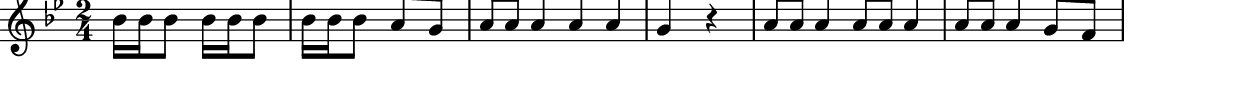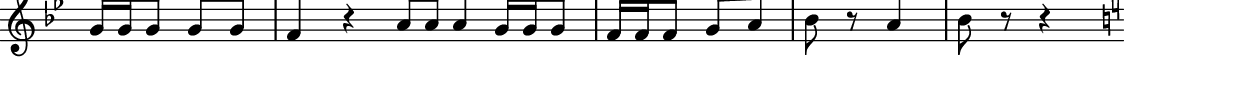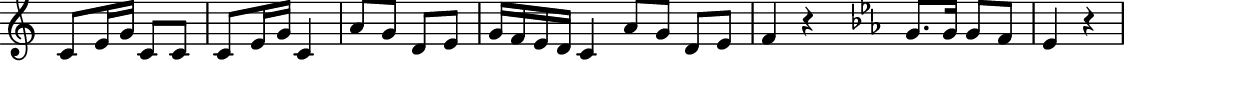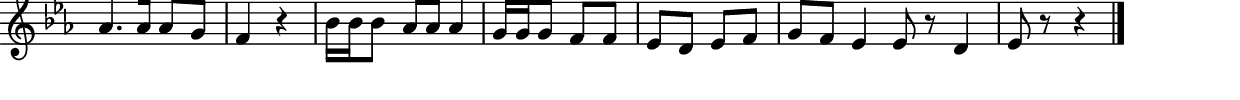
% MusicXML to Lilypond converter by Kovi

% Analyzing...
% 1 parts
% 1 Staff
% forceBassClefActive = 
melody = {
% 113 notes in the part
% 1 voices

\new Staff
\new Voice {
% 113 notes
% 28 mesaures

% Measure 1
\clef "treble"
\key bes \major
\repeat volta 2 {
\time 2/4 
bes'16 bes'16 bes'8 bes'16 bes'16 bes'8 
% Measure 2
bes'16 bes'16 bes'8 a'8 g'8 
% Measure 3
a'16 a'16 a'8 a'8 a'8 
% Measure 4
g'4 r4 
% Measure 5
}\alternative {
{a'16 a'16 a'8 a'16 a'16 a'8 
% Measure 6
a'16 a'16 a'8 g'8 f'8 
% Measure 7
g'16 g'16 g'8 g'8 g'8 
% Measure 8
f'4 r4 \bar ":|" }
% Measure 9
{a'16 a'16 a'8 g'16 g'16 g'8 
% Measure 10
f'16 f'16 f'8 g'8 a'8 
% Measure 11
bes'8 r8 a'4 
% Measure 12
bes'8 r8 r4 }
}
% Measure 13
\key c \major
\repeat volta 2 {
\bar "|:" \break
c'8 e'16 g'16 c'8 c'8 
% Measure 14
c'8 e'16 g'16 c'4 
% Measure 15
}\alternative {
{a'8 g'8 d'8 e'8 
% Measure 16
g'16 f'16 e'16 d'16 c'4 \bar ":|" }
% Measure 17
{a'8 g'8 d'8 e'8 
% Measure 18
f'4 r4 }
}
% Measure 19
\key ees \major
\repeat volta 2 {
\bar "|:" g'8. g'16 g'8 f'8 
% Measure 20
ees'4 r4 
% Measure 21
aes'8. aes'16 aes'8 g'8 
% Measure 22
f'4 r4 
% Measure 23
bes'16 bes'16 bes'8 aes'16 aes'16 aes'8 
% Measure 24
g'16 g'16 g'8 f'8 f'8 
% Measure 25
}\alternative {
{ees'8 d'8 ees'8 f'8 
% Measure 26
g'8 f'8 ees'4 \bar ":|" }
% Measure 27
{ees'8 r8 d'4 
% Measure 28
ees'8 r8 r4 \bar "|." }
}
} % voice
} % melody


harmonies = \chordmode {
% 19 chords
\germanChords
bes4 s4 s4 s4 f4 s4 s4 s4 s4 s4 s4 s4 bes4 s4 s4 s4 f4 s4 s4 s4 bes4 f4 bes4 s4 c4 s4 s4 s4 g4 s4 c4 s4 g4 s4 f4 s4 ees4 s4 s4 s4 aes4 s4 s4 s4 bes4 s4 s4 s4 ees4 s4 s4 s4 ees4 bes4 ees4
}

\include "../../definitions.ly"
